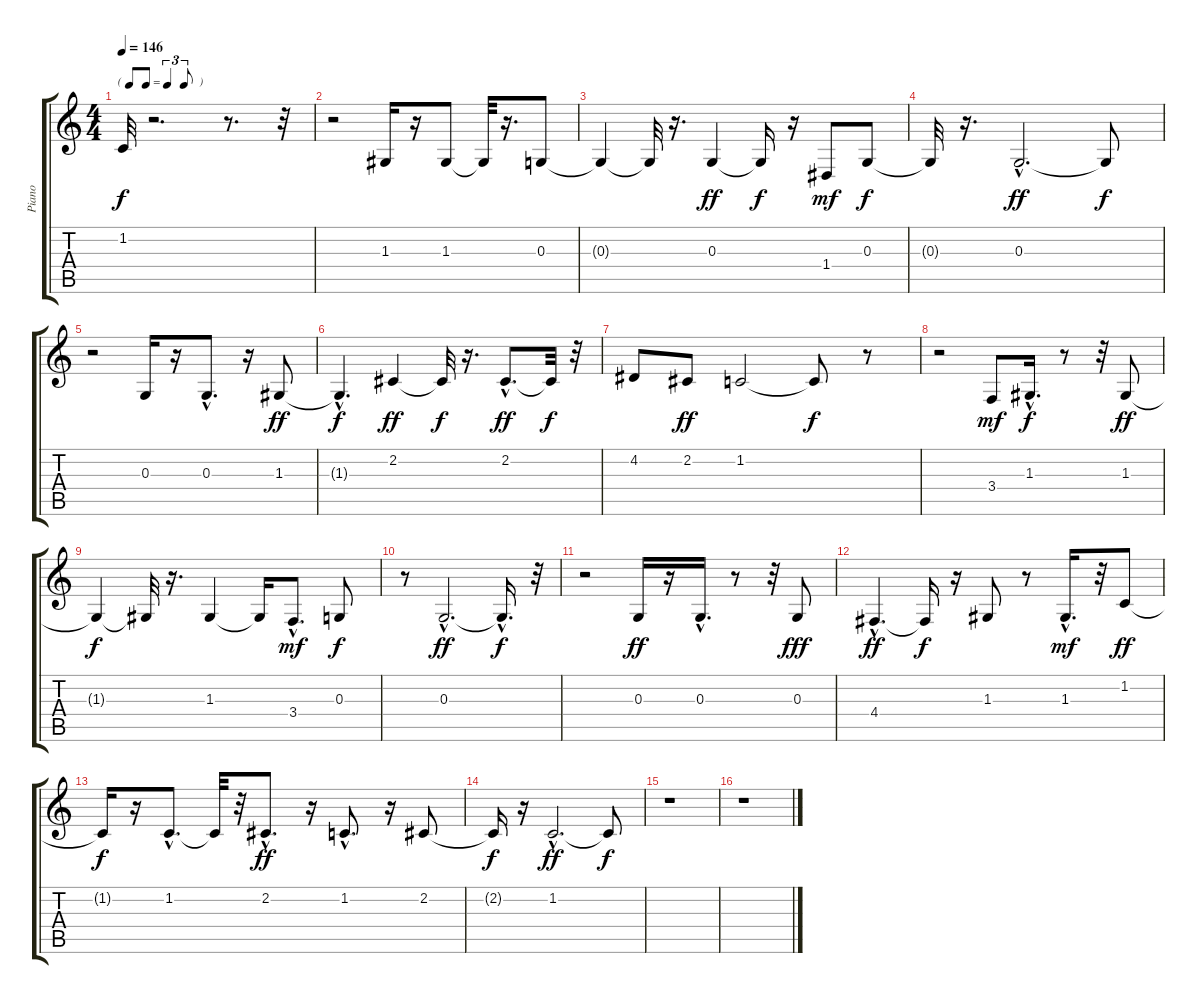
\track ("Piano" "Piano") {instrument acousticgrandpiano}
\staff {score tabs}
\tuning (E4 B3 G3 D3 A2 E2) {hide}
\ts (4 4)
\tf triplet8th
\tempo 146
\clef g2
\ks c
1.2{t}.32{dy f} r.2{d} r.8{d} r.32 |
r.2 1.3.16 r.16 1.3.8 1.3{t}.32 r.16{d} 0.3.8 |
0.3{t}.4 0.3{t}.32 r.16{d} 0.3.4{dy ff} 0.3{t}.16{dy f} r.16 1.4.8{dy mf} 0.3.8{dy f} |
0.3{t}.32 r.16{d} 0.3{hac}.2{d dy ff} 0.3{t}.8{dy f} |
r.2 0.3.16 r.16 0.3{hac}.8{d} r.16 1.3.8{dy ff} |
1.3{hac t}.4{d dy f} 2.2.4{dy ff} 2.2{t}.32{dy f} r.16{d} 2.2{hac}.8{d dy ff} 2.2{t}.32{dy f} r.32 |
4.2.8 2.2.8{dy ff} 1.2.2 1.2{t}.8{dy f} r.8 |
r.2 3.4.8{dy mf} 1.3{hac}.16{d dy f} r.8 r.32 1.3.8{dy ff} |
1.3{t}.4{dy f} 1.3{t}.32 r.16{d} 1.3.4 1.3{t}.16 3.4{hac}.8{d dy mf} 0.3.8{dy f} |
r.8 0.3{hac}.2{d dy ff} 0.3{hac t}.16{d dy f} r.32 |
r.2 0.3.16{dy ff} r.16 0.3{hac}.16{d} r.8 r.32 0.3.8{dy fff} |
4.4{hac}.4{d dy ff} 4.4{t}.16{dy f} r.16 1.3.8 r.8 1.3{hac}.16{d dy mf} r.32 1.2.8{dy ff} |
1.2{t}.16{dy f} r.16 1.2{hac}.8{d} 1.2{t}.32 r.32 2.2{hac}.8{d dy ff} r.16 1.2{hac}.8{d} r.16 2.2.8 |
2.2{t}.16{dy f} r.16 1.2{hac}.2{d dy ff} 1.2{t}.8{dy f} |
r.1 |
r.1
